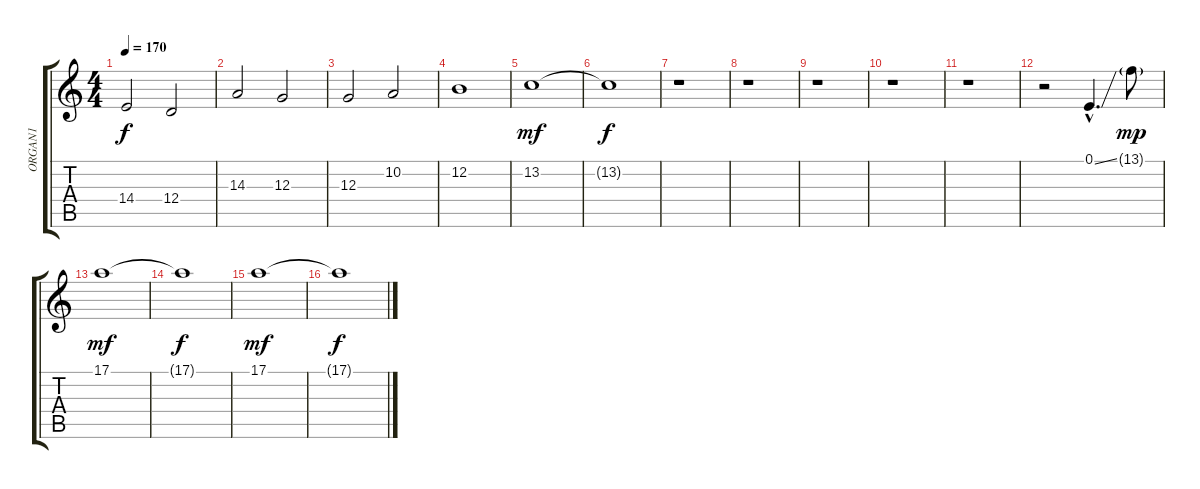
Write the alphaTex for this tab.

\track ("ORGAN1" "ORGAN1") {instrument percussiveorgan}
\staff {score tabs}
\tuning (E4 B3 G3 D3 A2 E2) {hide}
\ts (4 4)
\tempo 170
\clef g2
\ks c
14.4.2{dy f} 12.4.2 |
14.3.2 12.3.2 |
12.3.2 10.2.2 |
12.2.1 |
13.2.1{dy mf} |
13.2{t}.1{dy f} |
r.1 |
r.1 |
r.1 |
r.1 |
r.1 |
r.2 0.1{ss hac}.4{d} 13.1{g}.8{dy mp} |
17.1.1{dy mf} |
17.1{t}.1{dy f} |
17.1.1{dy mf} |
17.1{t}.1{dy f}
